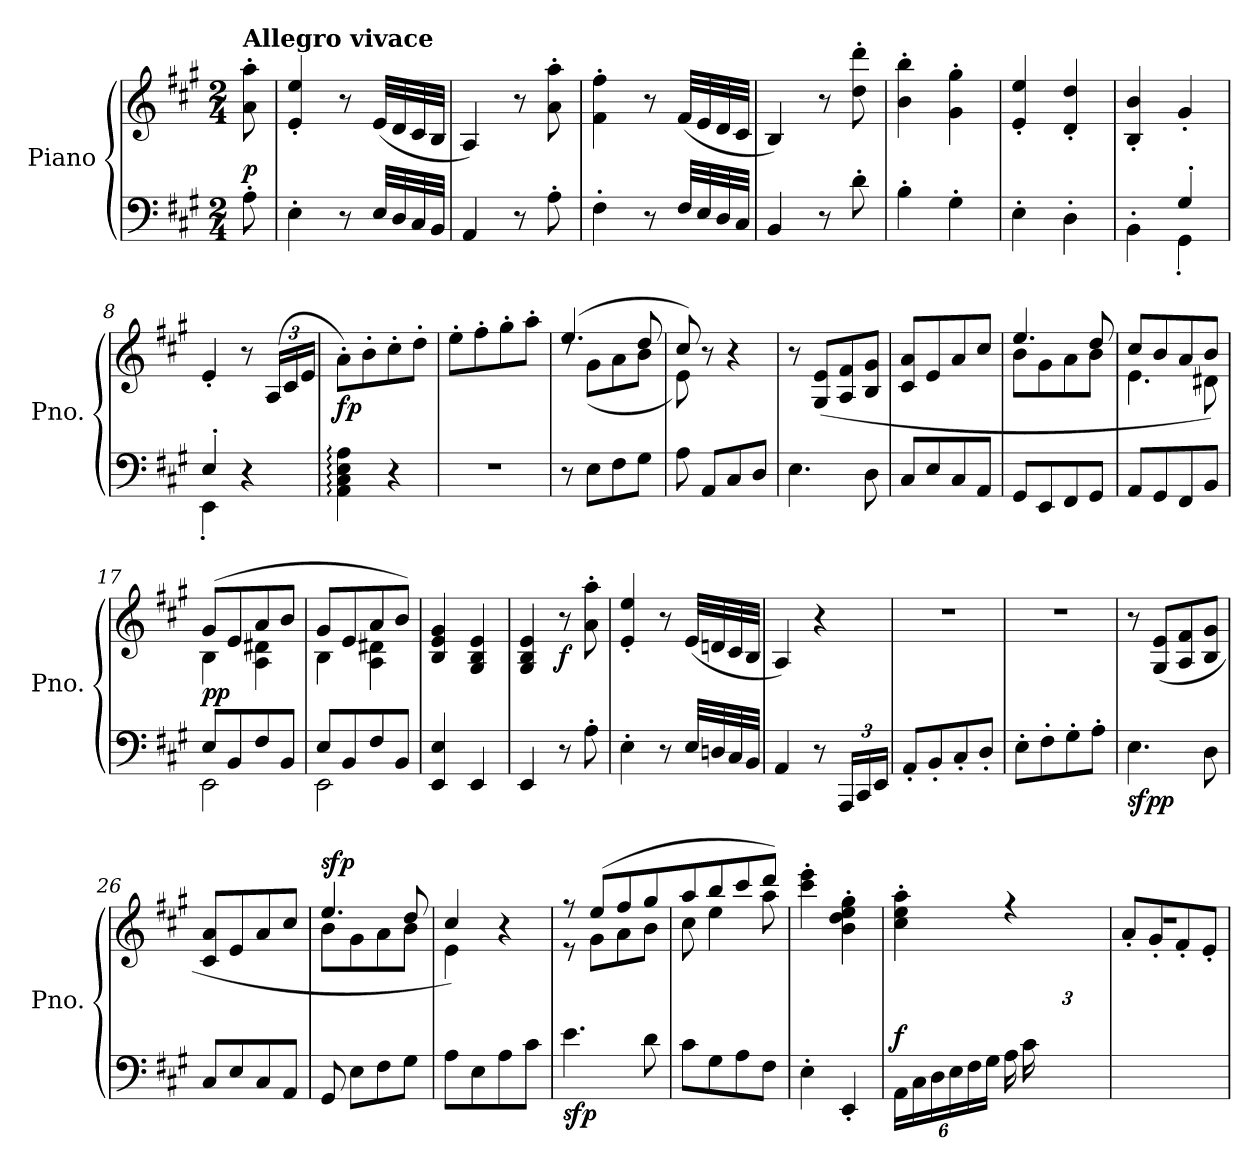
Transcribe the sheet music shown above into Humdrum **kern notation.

**kern	**kern	**dynam
*part1	*part1	*part1
*staff2	*staff1	*staff1/2
*I"Piano	*	*
*I'Pno.	*	*
*clefF4	*clefG2	*
*k[f#c#g#]	*k[f#c#g#]	*
*M2/4	*M2/4	*
=	=	=
!	!LO:TX:a:B:t=Allegro vivace	!
!	!	!LO:DY:a=2
8A'\	8a\' 8aa\'	p
=1	=1	=1
4E'\	4e/' 4ee/'	.
8r	8r	.
32E/LLL	(32e/LLL	.
32D/	32d/	.
32C#/	32c#/	.
32BB/JJJ	32B/JJJ	.
=2	=2	=2
4AA/	4A/)	.
8r	8r	.
8A'\	8a\' 8aa\'	.
=3	=3	=3
4F#'\	4f#\' 4ff#\'	.
8r	8r	.
32F#/LLL	(32f#/LLL	.
32E/	32e/	.
32D/	32d/	.
32C#/JJJ	32c#/JJJ	.
=4	=4	=4
4BB/	4B/)	.
8r	8r	.
8d'\	8dd\' 8ddd\'	.
=5	=5	=5
4B'\	4b\' 4bb\'	.
4G#'\	4g#\' 4gg#\'	.
=6	=6	=6
4E'\	4e/' 4ee/'	.
4D'\	4d/' 4dd/'	.
=7	=7	=7
*^	*	*
4ryy	4BB'\	4B/' 4b/'	.
4G#'/	4GG#'\	4g#'/	.
=8	=8	=8	=8
4E'/	4EE'\	4e'/	.
4ryy	4r	8r	.
*	*	*Xbrackettup	*
.	.	(24A/LL	.
.	.	24c#/	.
.	.	24e/JJ	.
*v	*v	*	*
!!LO:LB:g=z
=9	=9	=9
!	!	!LO:DY:b
4AA\: 4C#\: 4E\: 4A\:	8a'\L)	fp
.	8b'\	.
4r	8cc#'\	.
.	8dd'\J	.
=10	=10	=10
2r	8ee'\L	.
.	8ff#'\	.
.	8gg#'\	.
.	8aa'\J	.
=11	=11	=11
*	*^	*
8r	(4.ee/	8rdd	.
8E\L	.	(8g#\L	.
8F#\	.	8a\	.
8G#\J	8dd/	8b\J	.
=12	=12	=12	=12
8A\	8cc#/)	8e\)	.
8AA/L	8r	4.ryy	.
8C#/	4r	.	.
8D/J	.	.	.
*	*v	*v	*
=13	=13	=13
4.E\	8r	.
.	(8G#/ 8e/L	.
.	8A/ 8f#/	.
8D\	8B/ 8g#/J	.
=14	=14	=14
8C#/L	8c#/ 8a/L	.
8E/	8e/	.
8C#/	8a/	.
8AA/J	8cc#/J	.
=15	=15	=15
*	*^	*
8GG#/L	4.ee/	8b\L	.
8EE/	.	8g#\	.
8FF#/	.	8a\	.
8GG#/J	8dd/	8b\J	.
!!LO:LB:g=z	!!
=16	=16	=16	=16
8AA/L	8cc#/L	4.e\	.
8GG#/	8b/	.	.
8FF#/	8a/	.	.
8BB/J	8b/J)	8d#X\	.
=17	=17	=17	=17
*^	*	*	*
!	!	!	!	!LO:DY:b
8E/L	2EE\	(8g#/L	4B\	pp
8BB/	.	8e/	.	.
8F#/	.	8a/	4A\ 4d#X\	.
8BB/J	.	8b/J	.	.
=18	=18	=18	=18	=18
8E/L	2EE\	8g#/L	4B\	.
8BB/	.	8e/	.	.
8F#/	.	8a/	4A\ 4d#X\	.
8BB/J	.	8b/J)	.	.
*v	*v	*	*	*
*	*v	*v	*
=19	=19	=19
4EE/ 4E/	4B/ 4e/ 4g#/	.
4EE/	4G#/ 4B/ 4e/	.
=20	=20	=20
4EE/	4G#/ 4B/ 4e/	.
!	!	!LO:DY:b
8r	8r	f
8A'\	8a\' 8aa\'	.
=21	=21	=21
4E'\	4e/' 4ee/'	.
8r	8r	.
32E/LLL	(32e/LLL	.
32Dn/	32dn/	.
32C#/	32c#/	.
32BB/JJJ	32B/JJJ	.
=22	=22	=22
4AA/	4A/)	.
8r	4r	.
*Xbrackettup	*	*
24AAA/LL	.	.
24CC#/	.	.
24EE/JJ	.	.
!!LO:LB:g=z
=23	=23	=23
8AA'/L	2r	.
8BB'/	.	.
8C#'/	.	.
8D'/J	.	.
=24	=24	=24
8E'\L	2r	.
8F#'\	.	.
8G#'\	.	.
8A'\J	.	.
=25	=25	=25
!	!	!LO:DY:b=2
!	!	!LO:DY:n=1:b
4.E\	8r	sfp p
.	(8G#/ 8e/L	.
.	8A/ 8f#/	.
8D\	8B/ 8g#/J	.
=26	=26	=26
8C#/L	8c#/ 8a/L	.
8E/	8e/	.
8C#/	8a/	.
8AA/J	8cc#/J	.
=27	=27	=27
*	*^	*
!	!	!	!LO:DY:a
8GG#/	4.ee/	8b\L	sfp
8E\L	.	8g#\	.
8F#\	.	8a\	.
8G#\J	8dd/	8b\J	.
=28	=28	=28	=28
8A\L	4cc#/)	4e\	.
8E\	.	.	.
8A\	4r	4ryy	.
8c#\J	.	.	.
=29	=29	=29	=29
!	!	!	!LO:DY:b=2
4.e\	8r	8r	sfp
.	(8ee/L	8g#\L	.
.	8ff#/	8a\	.
8d\	8gg#/	8b\J	.
!!LO:LB:g=z	!!
=30	=30	=30	=30
8c#\L	8aa/	8cc#\	.
8G#\	8bb/	4ee\	.
8A\	8ccc#/	.	.
8F#\J	8ddd/J)	8aa\	.
*	*v	*v	*
=31	=31	=31
4E'\	4ccc#\' 4eee\'	.
4EE'/	4b\' 4dd\' 4ee\' 4gg#\'	.
=32	=32	=32
*	*^	*
!	!	!	!LO:DY:a=2
24AA\LL	4cc#\' 4ee\' 4aa\'	3ryy	f
24C#\	.	.	.
24D\	.	.	.
24E\	.	.	.
24F#\	.	.	.
24G#\JJ	.	.	.
*Xtuplet	*	*	*
24A\LL	4r	.	.
24c#\	.	.	.
6ryy	.	24d\	.
*	*	*Xtuplet	*
.	.	24e\	.
.	.	24f#\	.
.	.	24g#\JJ	.
=33	=33	=33	=33
2ryy	2rdd	8a'/L	.
.	.	8g#'/	.
.	.	8f#'/	.
.	.	8e'/J	.
*	*v	*v	*
=	=	=
*-	*-	*-
